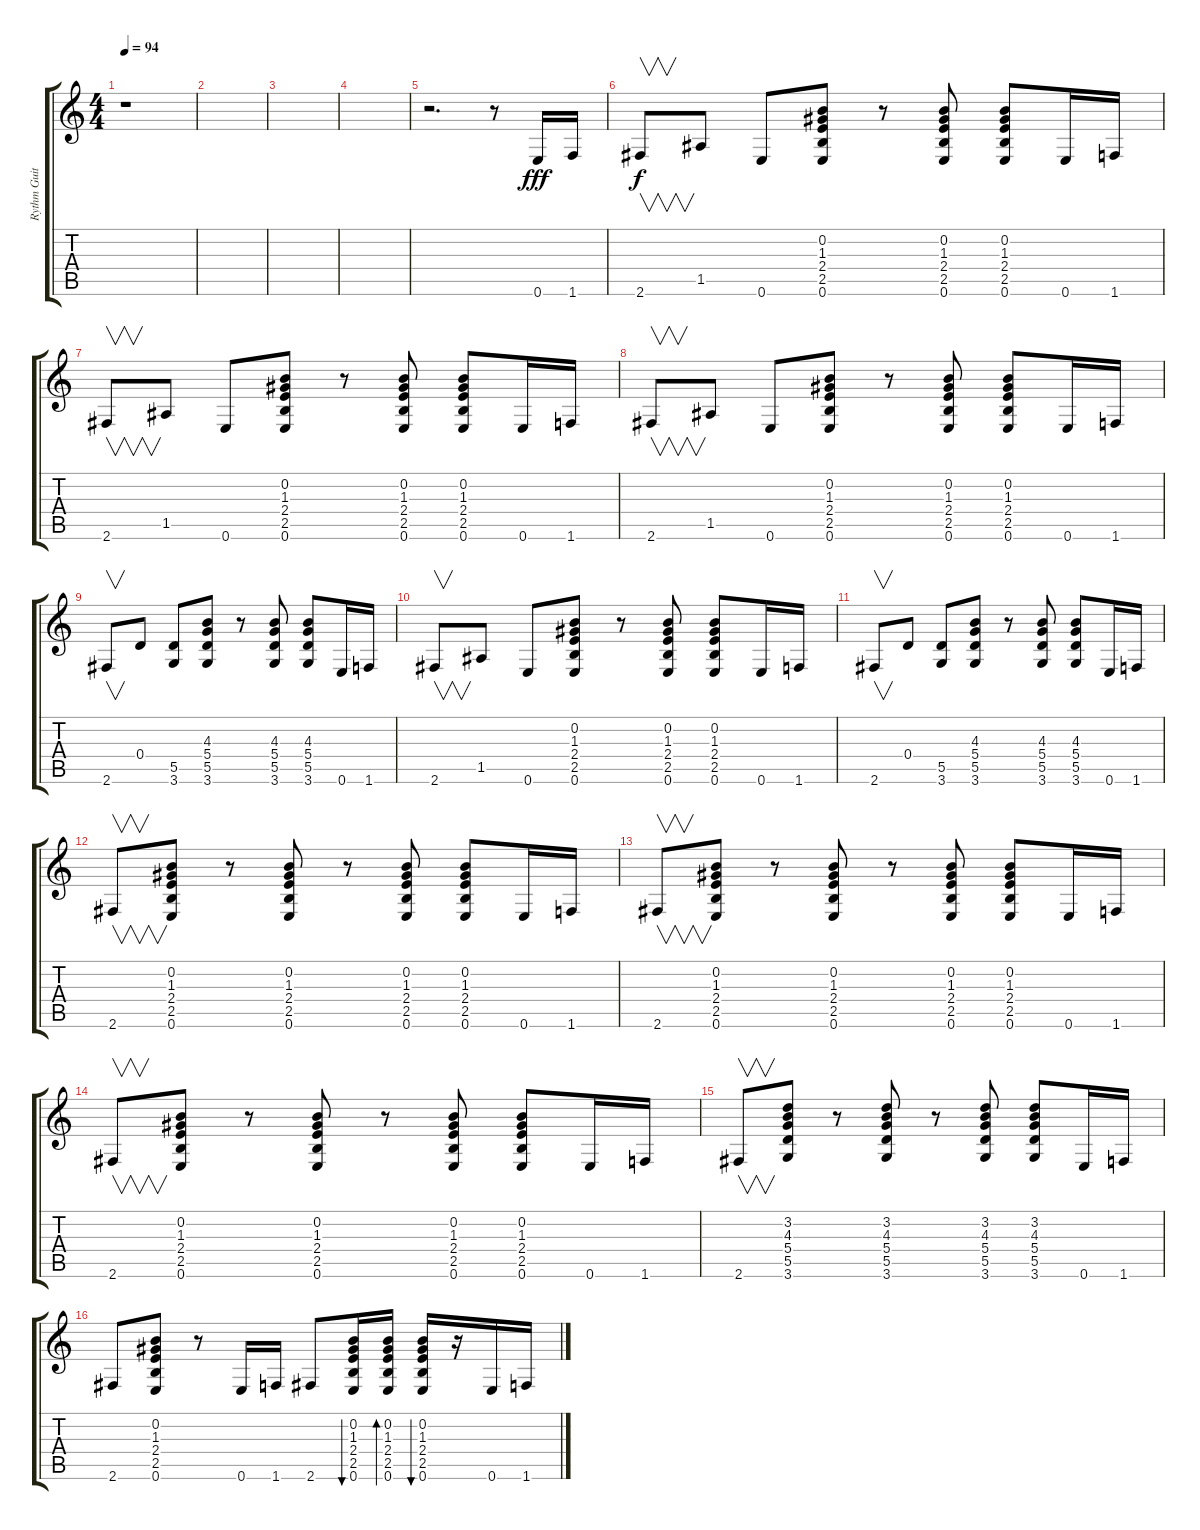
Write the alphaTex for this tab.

\track ("Rythm Guitar" "Rythm Guit") {instrument electricguitarclean}
\staff {score tabs}
\tuning (E4 B3 G3 D3 A2 E2) {hide}
\ts (4 4)
\tempo 94
\clef g2
\ks c
r.1{dy f} |
|
|
|
r.2{d} r.8 0.6.16{dy fff} 1.6.16 |
2.6.8{v dy f volume 6} 1.5.8 0.6.8 (0.2 1.3 2.4 2.5 0.6).8 r.8 (0.2 1.3 2.4 2.5 0.6).8 (0.2 1.3 2.4 2.5 0.6).8 0.6.16 1.6.16 |
2.6.8{v} 1.5.8 0.6.8 (0.2 1.3 2.4 2.5 0.6).8 r.8 (0.2 1.3 2.4 2.5 0.6).8 (0.2 1.3 2.4 2.5 0.6).8 0.6.16 1.6.16 |
2.6.8{v} 1.5.8 0.6.8 (0.2 1.3 2.4 2.5 0.6).8 r.8 (0.2 1.3 2.4 2.5 0.6).8 (0.2 1.3 2.4 2.5 0.6).8 0.6.16 1.6.16 |
2.6.8{v} 0.4.8 (5.5 3.6).8 (4.3 5.4 5.5 3.6).8 r.8 (4.3 5.4 5.5 3.6).8 (4.3 5.4 5.5 3.6).8 0.6.16 1.6.16 |
2.6.8{v} 1.5.8 0.6.8 (0.2 1.3 2.4 2.5 0.6).8 r.8 (0.2 1.3 2.4 2.5 0.6).8 (0.2 1.3 2.4 2.5 0.6).8 0.6.16 1.6.16 |
2.6.8{v} 0.4.8 (5.5 3.6).8 (4.3 5.4 5.5 3.6).8 r.8 (4.3 5.4 5.5 3.6).8 (4.3 5.4 5.5 3.6).8 0.6.16 1.6.16 |
2.6.8{v} (0.2 1.3 2.4 2.5 0.6).8 r.8 (0.2 1.3 2.4 2.5 0.6).8 r.8 (0.2 1.3 2.4 2.5 0.6).8 (0.2 1.3 2.4 2.5 0.6).8 0.6.16 1.6.16 |
2.6.8{v} (0.2 1.3 2.4 2.5 0.6).8 r.8 (0.2 1.3 2.4 2.5 0.6).8 r.8 (0.2 1.3 2.4 2.5 0.6).8 (0.2 1.3 2.4 2.5 0.6).8 0.6.16 1.6.16 |
2.6.8{v} (0.2 1.3 2.4 2.5 0.6).8 r.8 (0.2 1.3 2.4 2.5 0.6).8 r.8 (0.2 1.3 2.4 2.5 0.6).8 (0.2 1.3 2.4 2.5 0.6).8 0.6.16 1.6.16 |
2.6.8{v} (3.2 4.3 5.4 5.5 3.6).8 r.8 (3.2 4.3 5.4 5.5 3.6).8 r.8 (3.2 4.3 5.4 5.5 3.6).8 (3.2 4.3 5.4 5.5 3.6).8 0.6.16 1.6.16 |
2.6.8 (0.2 1.3 2.4 2.5 0.6).8 r.8 0.6.16 1.6.16 2.6.8 (0.2 1.3 2.4 2.5 0.6).16{bu 120} (0.2 1.3 2.4 2.5 0.6).16{bd 120} (0.2 1.3 2.4 2.5 0.6).16{bu 120} r.16 0.6.16 1.6.16
